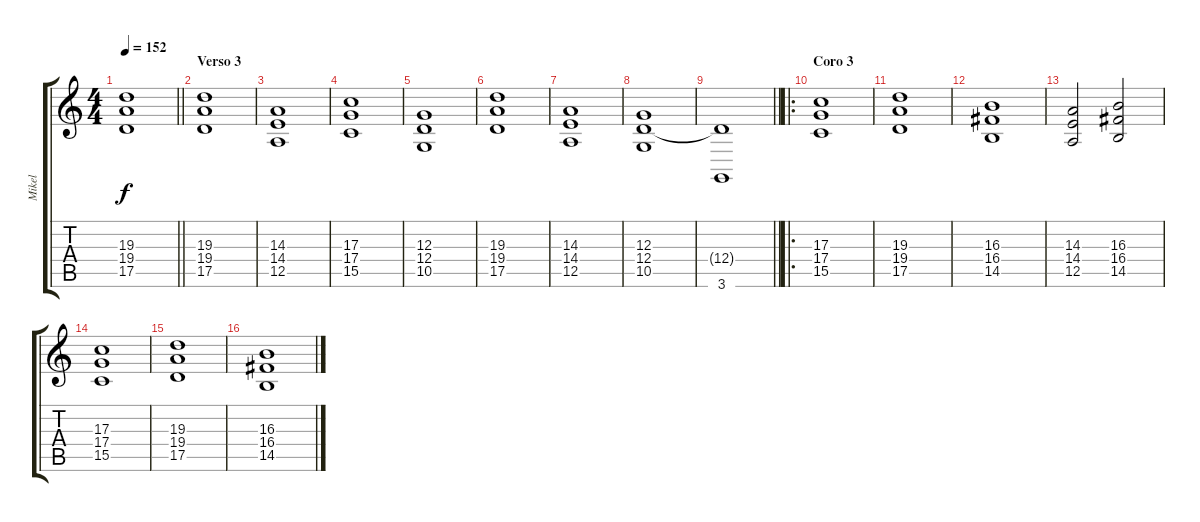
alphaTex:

\track ("Mikel" "Mikel") {instrument stringensemble1}
\staff {score tabs}
\tuning (E4 B3 G3 D3 A2 E2) {hide}
\ts (4 4)
\tempo 152
\clef g2
\barLineRight lightlight
\ks c
(19.3 19.4 17.5).1{dy f} |
\section ("" "Verso 3")
(19.3 19.4 17.5).1 |
(14.3 14.4 12.5).1 |
(17.3 17.4 15.5).1 |
(12.3 12.4 10.5).1 |
(19.3 19.4 17.5).1 |
(14.3 14.4 12.5).1 |
(12.3 12.4 10.5).1 |
\barLineRight lightlight
(12.4{t} 3.6).1 |
\ro
\section ("" "Coro 3")
(17.3 17.4 15.5).1 |
(19.3 19.4 17.5).1 |
(16.3 16.4 14.5).1 |
(14.3 14.4 12.5).2 (16.3 16.4 14.5).2 |
(17.3 17.4 15.5).1 |
(19.3 19.4 17.5).1 |
(16.3 16.4 14.5).1
